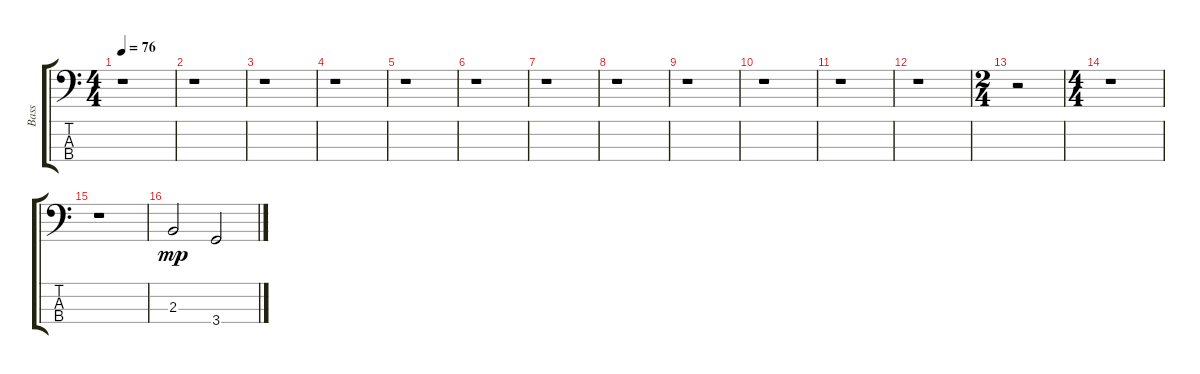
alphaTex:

\track ("Bass" "Bass") {instrument fretlessbass}
\staff {score tabs}
\tuning (G2 D2 A1 E1) {hide}
\ts (4 4)
\tempo 76
\clef f4
\ks c
r.1{dy mp instrument fretlessbass} |
r.1 |
r.1 |
r.1 |
r.1 |
r.1 |
r.1 |
r.1 |
r.1 |
r.1 |
r.1 |
r.1 |
\ts (2 4)
r.2 |
\ts (4 4)
r.1 |
r.1 |
2.3.2 3.4.2
